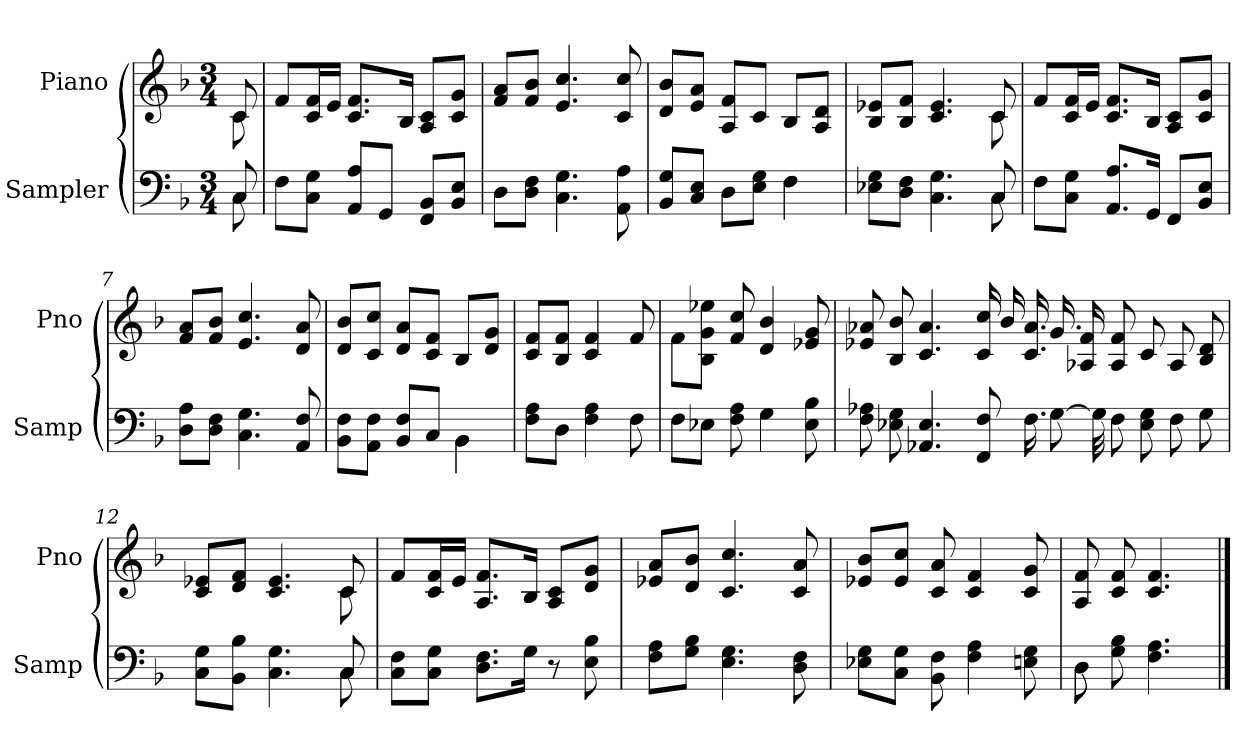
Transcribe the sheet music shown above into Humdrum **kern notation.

**kern	**kern
*part2	*part1
*staff2	*staff1
*I"Sampler	*I"Piano
*I'Samp	*I'Pno
*clefF4	*clefG2
*k[b-]	*k[b-]
*F:	*F:
*M3/4	*M3/4
=1	=1
*^	*^
8C/	8C	8c/	8c
*v	*v	*	*
*	*v	*v
=2	=2
8F\L	8f/L
8C\ 8G\J	16c/ 16f/L
.	16e/JJ
8AA/ 8A/L	8.c/ 8.f/L
8GG/J	.
.	16B-/Jk
8FF/ 8BB-/L	8A/ 8c/L
8BB-/ 8E/J	8c/ 8g/J
=3	=3
8D\L	8f/ 8a/L
8D\ 8F\J	8f/ 8b-/J
4.C 4.G	4.e 4.cc
8AA 8A	8c 8cc
=4	=4
*^	*
8BB-/ 8G/L	2ryy	8d/ 8b-/L
8C/ 8E/J	.	8e/ 8a/J
8D\L	.	8A/ 8f/L
8E\ 8G\J	.	8c/J
4F\	4F	8B-/L
.	.	8A/ 8d/J
=5	=5	=5
*	*	*^
8E-X\ 8G\L	8ryy	8B-/ 8e-X/L	8ryy
*v	*v	*	*
*	*v	*v
8D\ 8F\J	8B-/ 8f/J
4.C 4.G	4.c 4.e-
*^	*^
8C/	8C	8c/	8c
*v	*v	*	*
*	*v	*v
=6	=6
8F\L	8f/L
8C\ 8G\J	16c/ 16f/L
.	16e/JJ
8.AA/ 8.A/L	8.c/ 8.f/L
16GG/Jk	16B-/Jk
8FF/L	8A/ 8c/L
8BB-/ 8E/J	8c/ 8g/J
=7	=7
8D\ 8A\L	8f/ 8a/L
8D\ 8F\J	8f/ 8b-/J
4.C 4.G	4.e 4.cc
8AA 8F	8d 8a
=8	=8
*^	*
8BB-\ 8F\L	2ryy	8d/ 8b-/L
8AA\ 8F\J	.	8c/ 8cc/J
8BB-/ 8F/L	.	8d/ 8a/L
8C/J	.	8c/ 8f/J
4BB-\	4BB-	8B-/L
.	.	8d/ 8g/J
*v	*v	*
=9	=9
8F\ 8A\L	8c/ 8f/L
8D\J	8B-/ 8f/J
4F 4A	4c 4f
8F	8f
=10	=10
8F\L	8f\L
8E-X\J	8B-\ 8g\ 8ee-X\J
8F\ 8A\	8f/ 8cc/
4G	4d 4b-
8E-\ 8B-\	8e-X/ 8g/
=11	=11
8F\ 8A-X\	8e-X/ 8a-X/
8E-X\ 8G\	8B-/ 8b-/
4.AA-X 4.E-	4.c 4.a-
8FF 8F	16c/ 16cc/
.	16b-/
16.F\	16.c/ 16.a-/
[8G\	16.g/
.	16A-X/ 16f/
32G\]	.
8F\	8A-/ 8f/
8E-\ 8G\	8c/
8F\	8A-/
8G\	8B-/ 8d/
=12	=12
*^	*^
8C\ 8G\L	8ryy	8c/ 8e-X/L	8ryy
*v	*v	*	*
*	*v	*v
8BB-\ 8B-\J	8d/ 8f/J
4.C 4.G	4.c 4.e-
*^	*^
8C/	8C	8c/	8c
*v	*v	*	*
*	*v	*v
=13	=13
8C\ 8F\L	8f/L
8C\ 8G\J	16c/ 16f/L
.	16e/JJ
8.D\ 8.F\L	8.A/ 8.f/L
16G\Jk	16B-/Jk
8r	8A/ 8c/L
8E\ 8B-\	8d/ 8g/J
=14	=14
8F\ 8A\L	8e-X/ 8a/L
8G\ 8B-\J	8d/ 8b-/J
4.E 4.G	4.c 4.cc
8D 8F	8c 8a
=15	=15
8E-X\ 8G\L	8e-X/ 8b-/L
8C\ 8G\J	8e-/ 8cc/J
8BB-\ 8F\	8c/ 8a/
4F 4A	4c 4f
8En\ 8G\	8c/ 8g/
=16	=16
*^	*
8D\	8D	8A 8f
8G 8B-	2ryy	8c 8f
4.F 4.A	.	4.c 4.f
*v	*v	*
==	==
*-	*-
